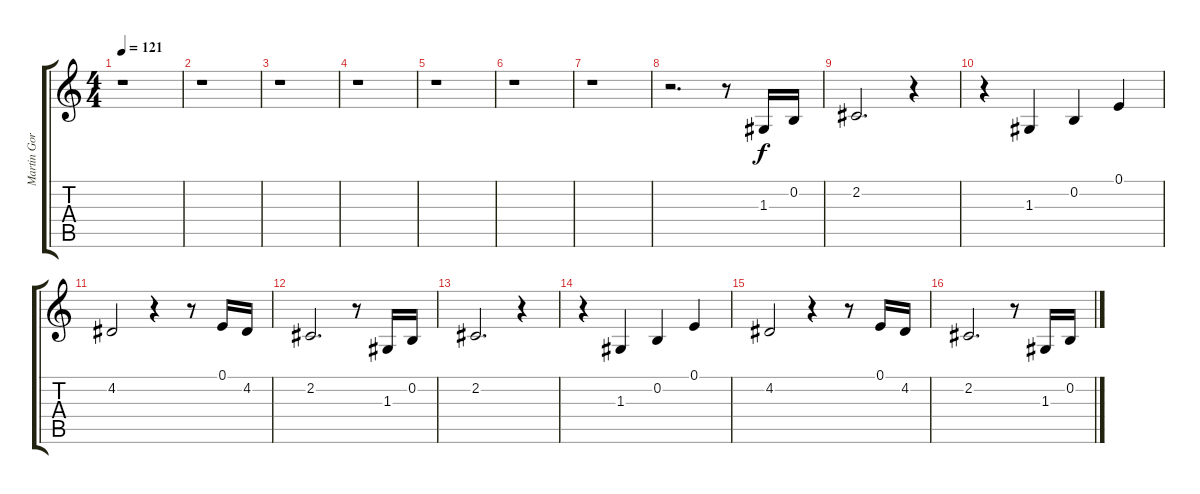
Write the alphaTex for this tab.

\track ("Martin Gore - Synth II" "Martin Gor") {instrument fx8scifi}
\staff {score tabs}
\tuning (E4 B3 G3 D3 A2 E2) {hide}
\ts (4 4)
\tempo 121
\clef g2
\ks c
r.1{dy ff} |
r.1 |
r.1 |
r.1 |
r.1 |
r.1 |
r.1 |
r.2{d} r.8 1.3.16{dy f volume 9 instrument sitar} 0.2.16 |
2.2.2{d} r.4 |
r.4 1.3.4 0.2.4 0.1.4 |
4.2.2 r.4 r.8 0.1.16 4.2.16 |
2.2.2{d} r.8 1.3.16 0.2.16 |
2.2.2{d} r.4 |
r.4 1.3.4 0.2.4 0.1.4 |
4.2.2 r.4 r.8 0.1.16 4.2.16 |
2.2.2{d} r.8 1.3.16{volume 11} 0.2.16
